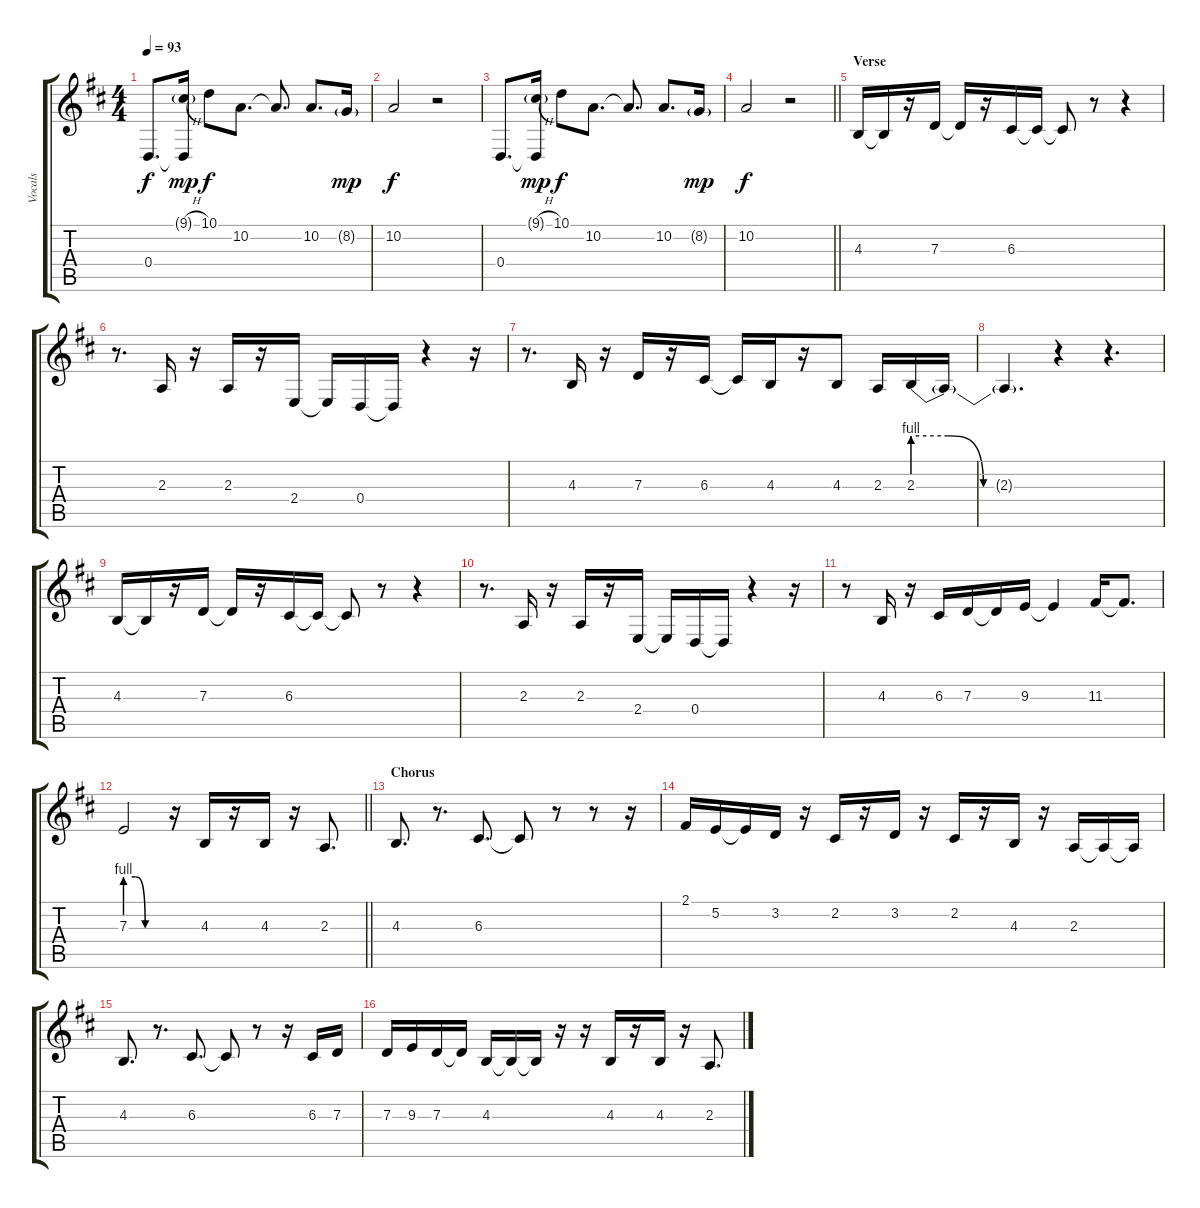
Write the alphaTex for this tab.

\track ("Vocals" "Vocals") {instrument altosax}
\staff {score tabs}
\tuning (E4 B3 G3 D3 A2 E2) {hide}
\ts (4 4)
\tempo 93
\clef g2
\ks d
0.4.8{d dy f} (9.1{h g} 0.4{t}).16{dy mp} 10.1.8{dy f} 10.2.8{d} 10.2{t}.8{d} 10.2.8{d} 8.2{g}.16{dy mp} |
10.2.2{dy f} r.2 |
0.4.8{d} (9.1{h g} 0.4{t}).16{dy mp} 10.1.8{dy f} 10.2.8{d} 10.2{t}.8{d} 10.2.8{d} 8.2{g}.16{dy mp} |
\barLineRight lightlight
10.2.2{dy f} r.2 |
\section ("" "Verse")
4.3.16 4.3{t}.16 r.16 7.3.16 7.3{t}.16 r.16 6.3.16 6.3{t}.16 6.3{t}.8 r.8 r.4 |
r.8{d} 2.3.16 r.16 2.3.16 r.16 2.4.16 2.4{t}.16 0.4.16 0.4{t}.16 r.4 r.16 |
r.8{d} 4.3.16 r.16 7.3.16 r.16 6.3.16 6.3{t}.16 4.3.16 r.16 4.3.8 2.3.16 2.3{be (custom 0 4 15 4 30 0 60 0)}.16 2.3{t}.16 |
2.3{t}.4{d} r.4 r.4{d} |
4.3.16 4.3{t}.16 r.16 7.3.16 7.3{t}.16 r.16 6.3.16 6.3{t}.16 6.3{t}.8 r.8 r.4 |
r.8{d} 2.3.16 r.16 2.3.16 r.16 2.4.16 2.4{t}.16 0.4.16 0.4{t}.16 r.4 r.16 |
r.8 4.3.16 r.16 6.3.16 7.3.16 7.3{t}.16 9.3.16 9.3{t}.4 11.3.16 11.3{t}.8{d} |
\barLineRight lightlight
7.3{be (custom 0 4 15 4 30 0 60 0)}.2 r.16 4.3.16 r.16 4.3.16 r.16 2.3.8{d} |
\section ("" "Chorus")
4.3.8{d} r.8{d} 6.3.8{d} 6.3{t}.8 r.8 r.8 r.16 |
2.1.16 5.2.16 5.2{t}.16 3.2.16 r.16 2.2.16 r.16 3.2.16 r.16 2.2.16 r.16 4.3.16 r.16 2.3.16 2.3{t}.16 2.3{t}.16 |
4.3.8{d} r.8{d} 6.3.8{d} 6.3{t}.8 r.8 r.16 6.3.16 7.3.16 |
7.3.16 9.3.16 7.3.16 7.3{t}.16 4.3.16 4.3{t}.16 4.3{t}.16 r.16 r.16 4.3.16 r.16 4.3.16 r.16 2.3.8{d}
